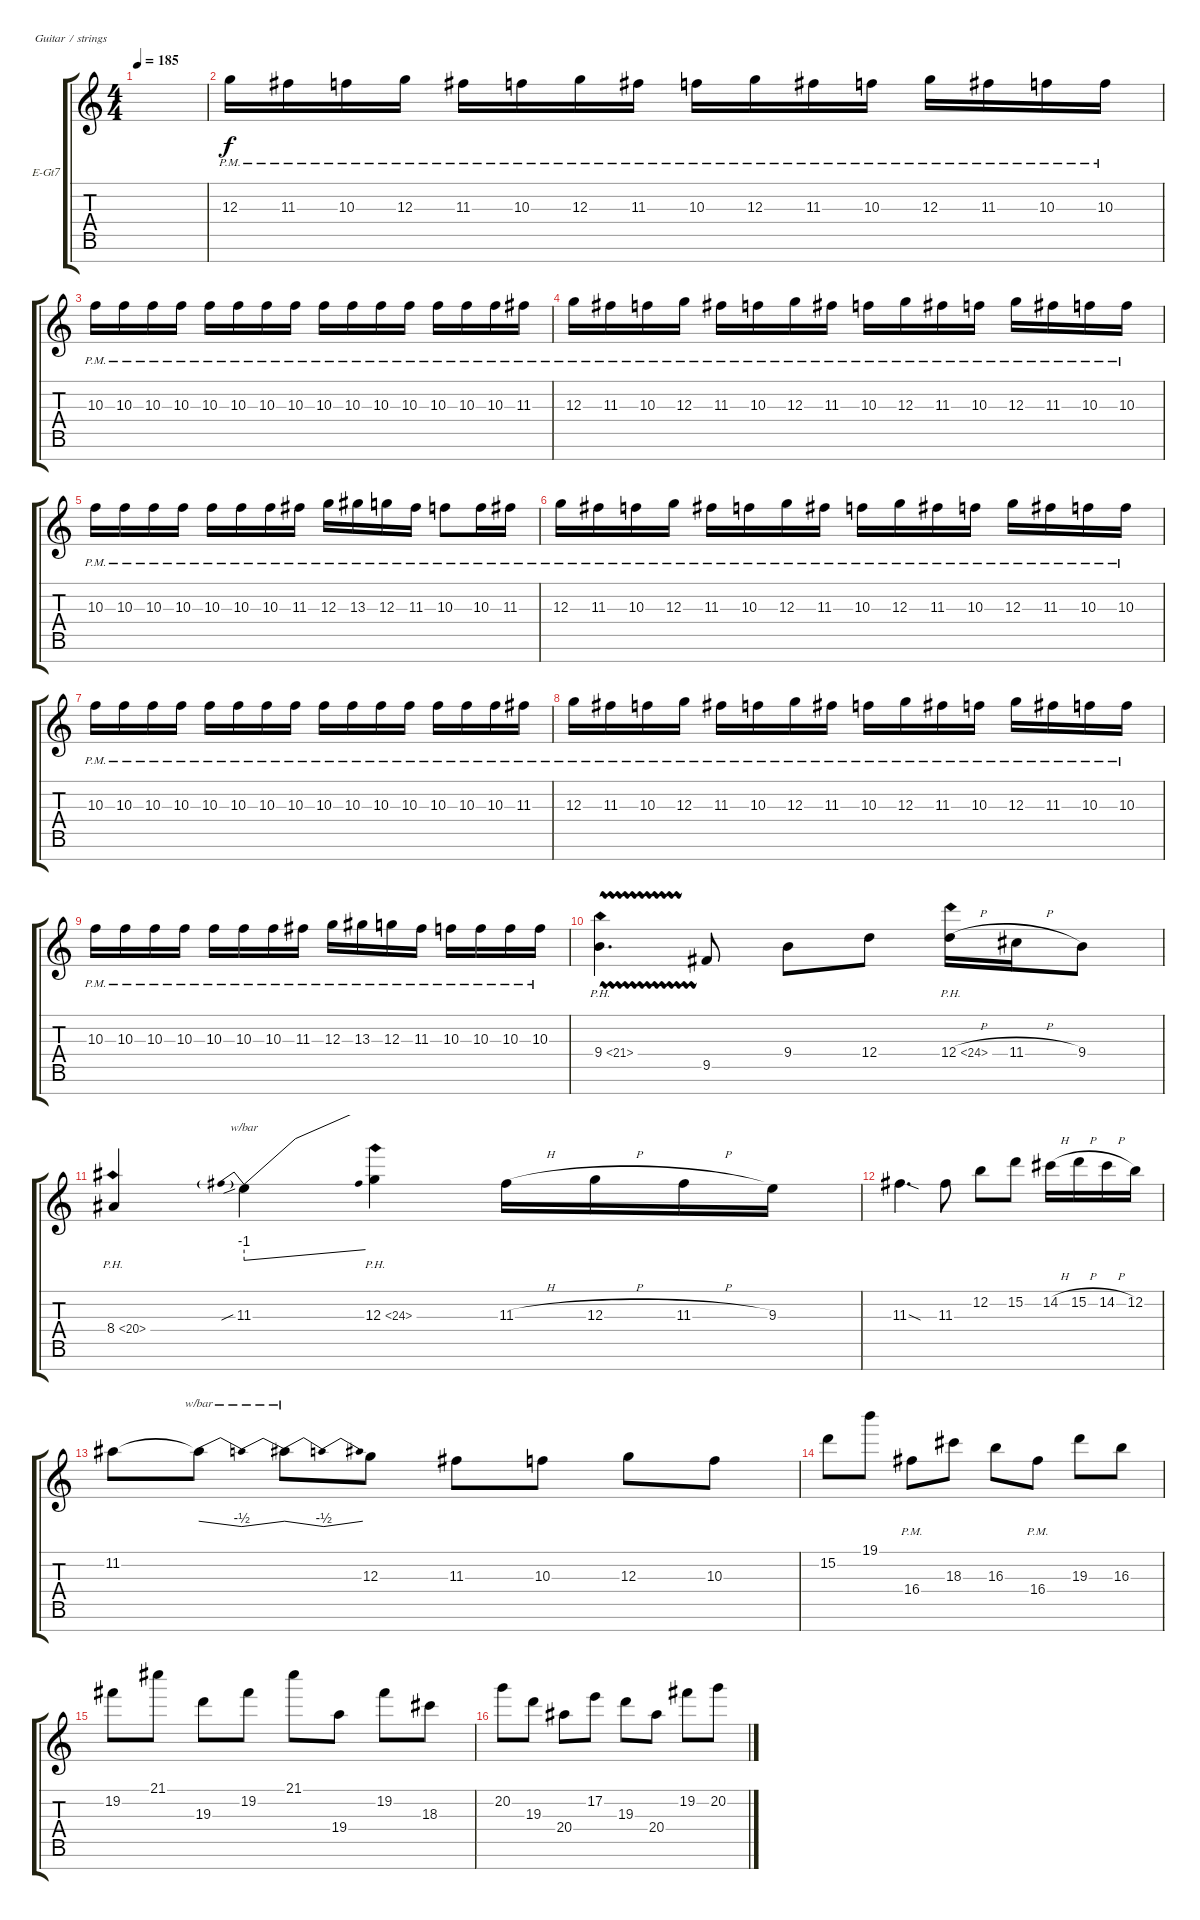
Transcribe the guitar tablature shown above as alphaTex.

\defaultSystemsLayout 4
\bracketExtendMode groupsimilarinstruments
\firstSystemTrackNameOrientation horizontal
\otherSystemsTrackNameOrientation horizontal
\track ("Lead Guitar" "E-Gt7") {instrument overdrivenguitar}
\staff {score tabs}
\tuning (E4 B3 G3 D3 A2 E2 B1)
\ts (4 4)
\tempo 185
\clef g2
\ks c
|
12.3{pm}.16 11.3{pm}.16 10.3{pm}.16 12.3{pm}.16 11.3{pm}.16 10.3{pm}.16 12.3{pm}.16 11.3{pm}.16 10.3{pm}.16 12.3{pm}.16 11.3{pm}.16 10.3{pm}.16 12.3{pm}.16 11.3{pm}.16 10.3{pm}.16 10.3{pm}.16 |
10.3{pm}.16 10.3{pm}.16 10.3{pm}.16 10.3{pm}.16 10.3{pm}.16 10.3{pm}.16 10.3{pm}.16 10.3{pm}.16 10.3{pm}.16 10.3{pm}.16 10.3{pm}.16 10.3{pm}.16 10.3{pm}.16 10.3{pm}.16 10.3{pm}.16 11.3{pm}.16 |
12.3{pm}.16 11.3{pm}.16 10.3{pm}.16 12.3{pm}.16 11.3{pm}.16 10.3{pm}.16 12.3{pm}.16 11.3{pm}.16 10.3{pm}.16 12.3{pm}.16 11.3{pm}.16 10.3{pm}.16 12.3{pm}.16 11.3{pm}.16 10.3{pm}.16 10.3{pm}.16 |
10.3{pm}.16 10.3{pm}.16 10.3{pm}.16 10.3{pm}.16 10.3{pm}.16 10.3{pm}.16 10.3{pm}.16 11.3{pm}.16 12.3{pm}.16 13.3{pm}.16 12.3{pm}.16 11.3{pm}.16 10.3{pm}.8 10.3{pm}.16 11.3{pm}.16 |
12.3{pm}.16 11.3{pm}.16 10.3{pm}.16 12.3{pm}.16 11.3{pm}.16 10.3{pm}.16 12.3{pm}.16 11.3{pm}.16 10.3{pm}.16 12.3{pm}.16 11.3{pm}.16 10.3{pm}.16 12.3{pm}.16 11.3{pm}.16 10.3{pm}.16 10.3{pm}.16 |
10.3{pm}.16 10.3{pm}.16 10.3{pm}.16 10.3{pm}.16 10.3{pm}.16 10.3{pm}.16 10.3{pm}.16 10.3{pm}.16 10.3{pm}.16 10.3{pm}.16 10.3{pm}.16 10.3{pm}.16 10.3{pm}.16 10.3{pm}.16 10.3{pm}.16 11.3{pm}.16 |
12.3{pm}.16 11.3{pm}.16 10.3{pm}.16 12.3{pm}.16 11.3{pm}.16 10.3{pm}.16 12.3{pm}.16 11.3{pm}.16 10.3{pm}.16 12.3{pm}.16 11.3{pm}.16 10.3{pm}.16 12.3{pm}.16 11.3{pm}.16 10.3{pm}.16 10.3{pm}.16 |
10.3{pm}.16 10.3{pm}.16 10.3{pm}.16 10.3{pm}.16 10.3{pm}.16 10.3{pm}.16 10.3{pm}.16 11.3{pm}.16 12.3{pm}.16 13.3{pm}.16 12.3{pm}.16 11.3{pm}.16 10.3{pm}.16 10.3{pm}.16 10.3{pm}.16 10.3{pm}.16 |
9.4{ph 12 vw}.4{d} 9.5.8 9.4.8 12.4.8 12.4{ph 12 h}.16 11.4{h}.16 9.4.8 |
8.4{ph 12}.4 11.3{sib}.4{tbe (predivedive default 0 -4 30 0)} 12.3{ph 12}.4 11.3{h}.16 12.3{h}.16 11.3{h}.16 9.3.16 |
11.3{sod}.4{d} 11.3.8 12.2.8 15.2.8 14.2{h}.16 15.2{h}.16 14.2{h}.16 12.2.16 |
11.2.8 11.2{t}.8{tbe (dip default 0 0 37.8 -2 39 -2 58.8 0)} 11.2{t}.8{tbe (dip default 0 0 37.8 -2 39 -2 58.8 0)} 12.3.8 11.3.8 10.3.8 12.3.8 10.3.8 |
15.2.8 19.1.8 16.4{pm}.8 18.3.8 16.3.8 16.4{pm}.8 19.3.8 16.3.8 |
19.2.8 21.1.8 19.3.8 19.2.8 21.1.8 19.4.8 19.2.8 18.3.8 |
20.2.8 19.3.8 20.4.8 17.2.8 19.3.8 20.4.8 19.2.8 20.2.8
